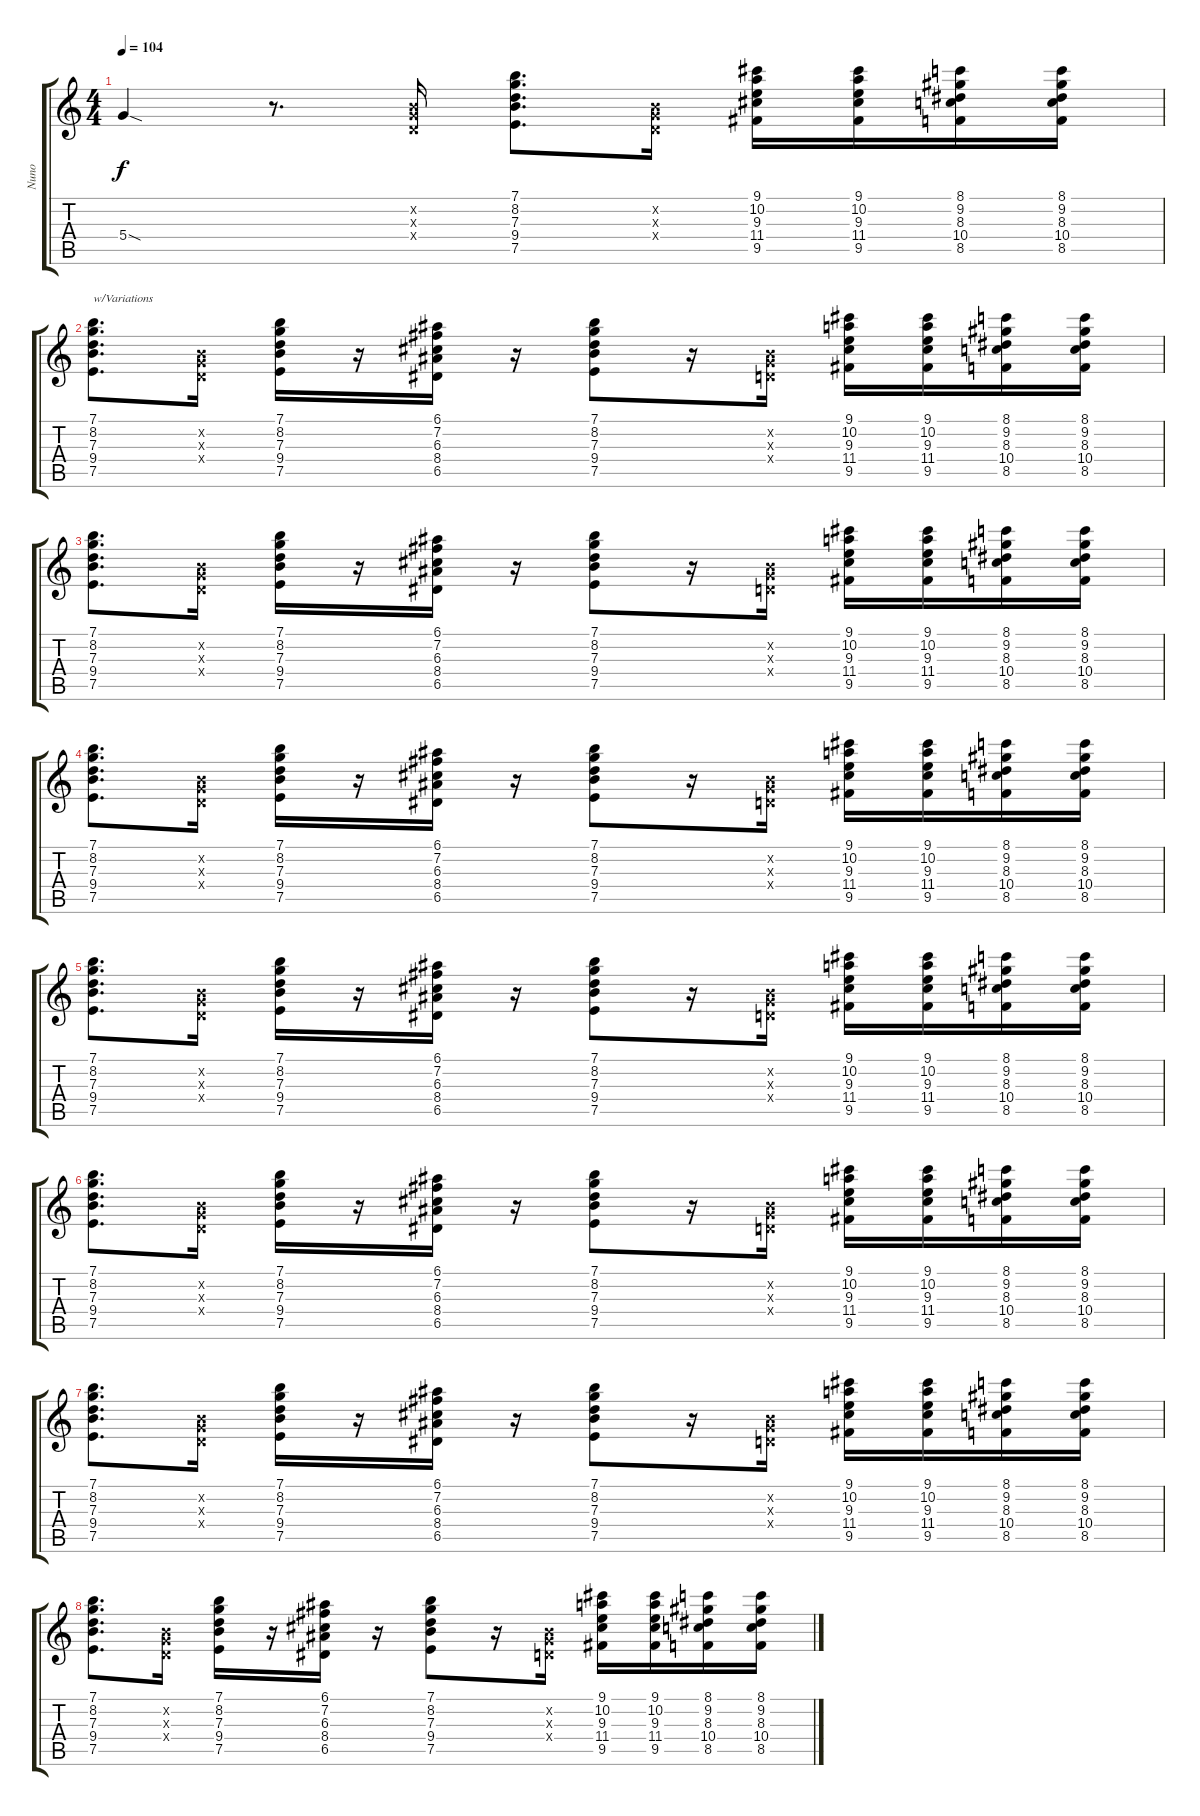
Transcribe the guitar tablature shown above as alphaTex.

\track ("Nuno" "Nuno") {instrument distortionguitar}
\staff {score tabs}
\tuning (E4 B3 G3 D3 A2 E2) {hide}
\ts (4 4)
\tempo 104
\clef g2
\ks c
5.4{sod}.4{dy f} r.8{d} (0.2{x} 0.3{x} 0.4{x}).16 (7.1 8.2 7.3 9.4 7.5).8{d} (0.2{x} 0.3{x} 0.4{x}).16 (9.1 10.2 9.3 11.4 9.5).16 (9.1 10.2 9.3 11.4 9.5).16 (8.1 9.2 8.3 10.4 8.5).16 (8.1 9.2 8.3 10.4 8.5).16 |
(7.1 8.2 7.3 9.4 7.5).8{d txt "w/Variations"} (0.2{x} 0.3{x} 0.4{x}).16 (7.1 8.2 7.3 9.4 7.5).16 r.16 (6.1 7.2 6.3 8.4 6.5).16 r.16 (7.1 8.2 7.3 9.4 7.5).8 r.16 (0.2{x} 0.3{x} 0.4{x}).16 (9.1 10.2 9.3 11.4 9.5).16 (9.1 10.2 9.3 11.4 9.5).16 (8.1 9.2 8.3 10.4 8.5).16 (8.1 9.2 8.3 10.4 8.5).16 |
(7.1 8.2 7.3 9.4 7.5).8{d} (0.2{x} 0.3{x} 0.4{x}).16 (7.1 8.2 7.3 9.4 7.5).16 r.16 (6.1 7.2 6.3 8.4 6.5).16 r.16 (7.1 8.2 7.3 9.4 7.5).8 r.16 (0.2{x} 0.3{x} 0.4{x}).16 (9.1 10.2 9.3 11.4 9.5).16 (9.1 10.2 9.3 11.4 9.5).16 (8.1 9.2 8.3 10.4 8.5).16 (8.1 9.2 8.3 10.4 8.5).16 |
(7.1 8.2 7.3 9.4 7.5).8{d} (0.2{x} 0.3{x} 0.4{x}).16 (7.1 8.2 7.3 9.4 7.5).16 r.16 (6.1 7.2 6.3 8.4 6.5).16 r.16 (7.1 8.2 7.3 9.4 7.5).8 r.16 (0.2{x} 0.3{x} 0.4{x}).16 (9.1 10.2 9.3 11.4 9.5).16 (9.1 10.2 9.3 11.4 9.5).16 (8.1 9.2 8.3 10.4 8.5).16 (8.1 9.2 8.3 10.4 8.5).16 |
(7.1 8.2 7.3 9.4 7.5).8{d} (0.2{x} 0.3{x} 0.4{x}).16 (7.1 8.2 7.3 9.4 7.5).16 r.16 (6.1 7.2 6.3 8.4 6.5).16 r.16 (7.1 8.2 7.3 9.4 7.5).8 r.16 (0.2{x} 0.3{x} 0.4{x}).16 (9.1 10.2 9.3 11.4 9.5).16 (9.1 10.2 9.3 11.4 9.5).16 (8.1 9.2 8.3 10.4 8.5).16 (8.1 9.2 8.3 10.4 8.5).16 |
(7.1 8.2 7.3 9.4 7.5).8{d} (0.2{x} 0.3{x} 0.4{x}).16 (7.1 8.2 7.3 9.4 7.5).16 r.16 (6.1 7.2 6.3 8.4 6.5).16 r.16 (7.1 8.2 7.3 9.4 7.5).8 r.16 (0.2{x} 0.3{x} 0.4{x}).16 (9.1 10.2 9.3 11.4 9.5).16 (9.1 10.2 9.3 11.4 9.5).16 (8.1 9.2 8.3 10.4 8.5).16 (8.1 9.2 8.3 10.4 8.5).16 |
(7.1 8.2 7.3 9.4 7.5).8{d} (0.2{x} 0.3{x} 0.4{x}).16 (7.1 8.2 7.3 9.4 7.5).16 r.16 (6.1 7.2 6.3 8.4 6.5).16 r.16 (7.1 8.2 7.3 9.4 7.5).8 r.16 (0.2{x} 0.3{x} 0.4{x}).16 (9.1 10.2 9.3 11.4 9.5).16 (9.1 10.2 9.3 11.4 9.5).16 (8.1 9.2 8.3 10.4 8.5).16 (8.1 9.2 8.3 10.4 8.5).16 |
(7.1 8.2 7.3 9.4 7.5).8{d} (0.2{x} 0.3{x} 0.4{x}).16 (7.1 8.2 7.3 9.4 7.5).16 r.16 (6.1 7.2 6.3 8.4 6.5).16 r.16 (7.1 8.2 7.3 9.4 7.5).8 r.16 (0.2{x} 0.3{x} 0.4{x}).16 (9.1 10.2 9.3 11.4 9.5).16 (9.1 10.2 9.3 11.4 9.5).16 (8.1 9.2 8.3 10.4 8.5).16 (8.1 9.2 8.3 10.4 8.5).16
